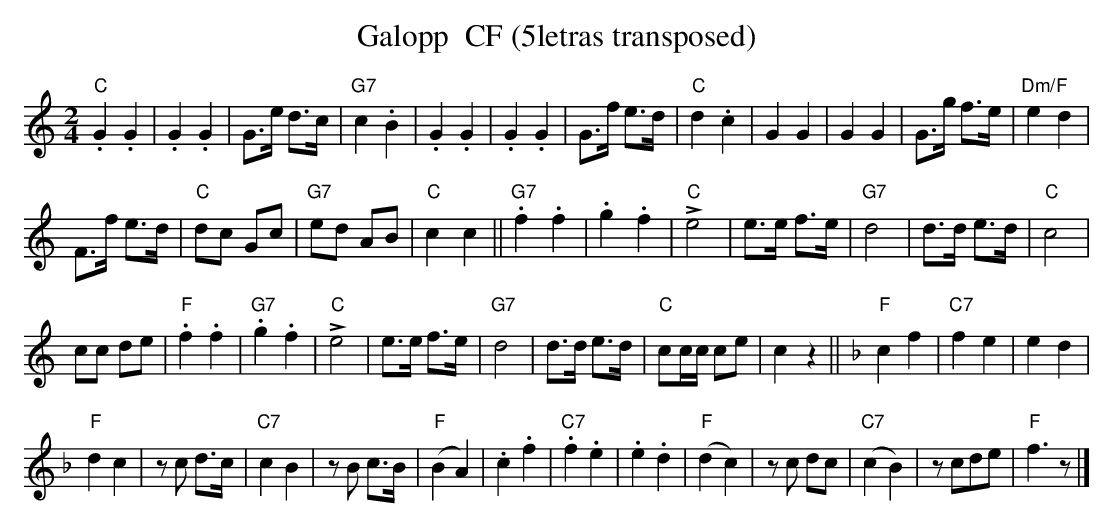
X:1
T:Galopp  CF (5letras transposed)
M:2/4
L:1/8
K:C transpose=12 %%MIDI gchordon
"C".G2.G2 | .G2 .G2 | G>e d>c | "G7"c2.B2 | .G2.G2 | .G2 .G2 | G>f e>d | \
"C"d2.c2 | G2G2 | G2G2 | G>g f>e | "Dm/F"e2d2 |
 F>f e>d | "C"dc Gc | \
"G7"ed AB | "C"c2c2 || "G7".f2.f2 | .g2.f2 | "C"!>!e4 | e>e f>e | "G7"d4 | \
d>d e>d | "C"c4 |
 cc de | "F".f2.f2 | "G7".g2.f2 | "C"!>!e4 | e>e f>e | \
"G7"d4 | d>d e>d | "C"cc/2c/2 ce | c2z2 || [K:F] "F"c2f2 | "C7"f2e2 | e2d2 |
"F"d2c2 | zc d>c | "C7"c2B2 | zB c>B | "F"(B2A2) | .c2.f2 | "C7".f2.e2 | \
.e2.d2 | "F"(d2c2) | zc dc | "C7"(c2B2) | zcde | "F"f3z |]
